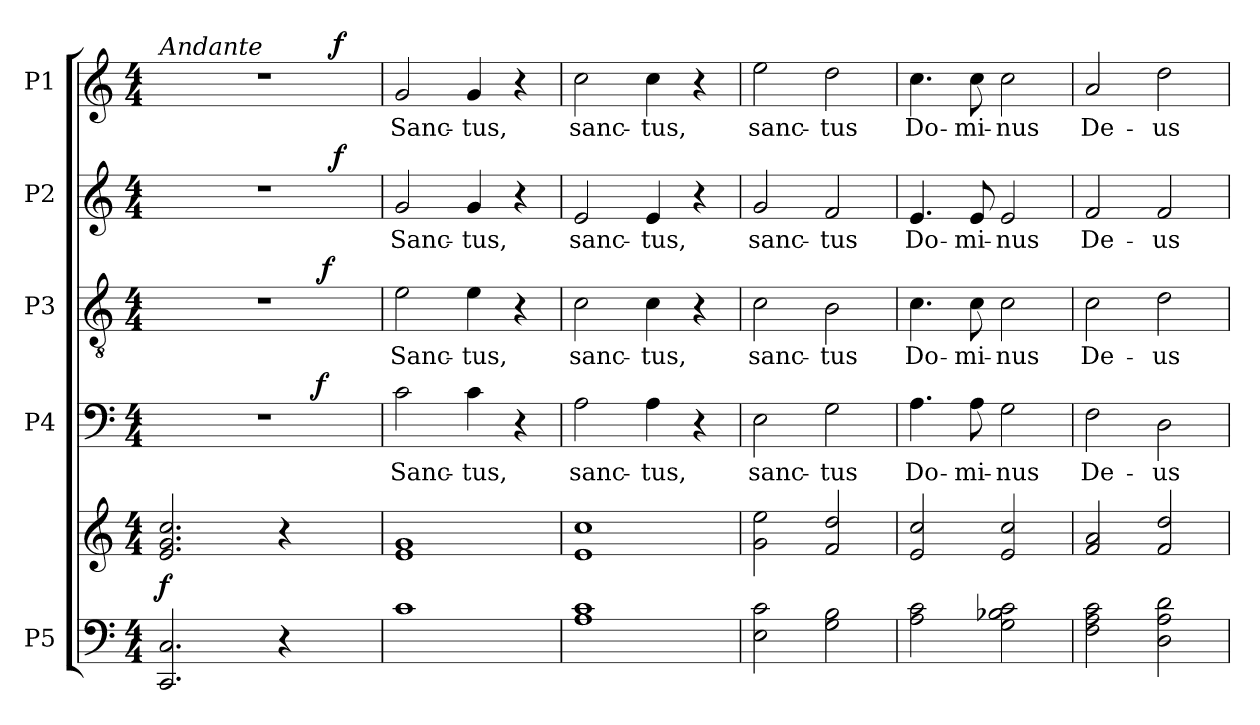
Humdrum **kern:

**kern	**kern	**dynam	**kern	**text	**dynam	**kern	**text	**dynam	**kern	**text	**dynam	**kern	**text	**dynam
*part5	*part5	*part5	*part4	*part4	*part4	*part3	*part3	*part3	*part2	*part2	*part2	*part1	*part1	*part1
*staff6	*staff5	*staff5/6	*staff4	*staff4	*staff4	*staff3	*staff3	*staff3	*staff2	*staff2	*staff2	*staff1	*staff1	*staff1
*I"P5	*	*	*I"P4	*	*	*I"P3	*	*	*I"P2	*	*	*I"P1	*	*
!!LO:PB:g=z
*clefF4	*clefG2	*	*clefF4	*	*	*clefGv2	*	*	*clefG2	*	*	*clefG2	*	*
*	*	*	*	*	*	*ITrd7c12	*	*	*	*	*	*	*	*
*k[]	*k[]	*	*k[]	*	*	*k[]	*	*	*k[]	*	*	*k[]	*	*
*C:	*C:	*	*C:	*	*	*C:	*	*	*C:	*	*	*C:	*	*
*M4/4	*M4/4	*	*M4/4	*	*	*M4/4	*	*	*M4/4	*	*	*M4/4	*	*
=1	=1	=1	=1	=1	=1	=1	=1	=1	=1	=1	=1	=1	=1	=1
*	*	*	*^	*	*	*^	*	*	*^	*	*	*^	*	*
!	!	!	!	!	!	!	!	!	!	!	!	!	!	!	!LO:TX:a:i:t=Andante	!	!	!
2.CCi/ 2.Ci	2.ei/ 2.gi 2.cci	f	1r	2ryy	.	.	1r	2ryy	.	.	1r	2..ryy	.	.	1r	2..ryy	.	.
.	.	.	.	4ryy	.	.	.	4ryy	.	.	.	.	.	.	.	.	.	.
4r	4r	.	.	16ryy	.	.	.	16ryy	.	.	.	.	.	.	.	.	.	.
.	.	.	.	64ryy	.	.	.	32ryy	.	.	.	.	.	.	.	.	.	.
.	.	.	.	128...ryy	.	.	.	.	.	.	.	.	.	.	.	.	.	.
.	.	.	.	8ryy	.	f	.	.	.	.	.	.	.	.	.	.	.	.
.	.	.	.	.	.	.	.	256.ryy	.	.	.	.	.	.	.	.	.	.
.	.	.	.	.	.	.	.	8ryy	.	f	.	.	.	.	.	.	.	.
.	.	.	.	.	.	.	.	.	.	.	.	8ryy	.	f	.	8ryy	.	f
.	.	.	.	32ryy	.	.	.	.	.	.	.	.	.	.	.	.	.	.
.	.	.	.	.	.	.	.	64ryy	.	.	.	.	.	.	.	.	.	.
.	.	.	.	.	.	.	.	128ryy	.	.	.	.	.	.	.	.	.	.
.	.	.	.	.	.	.	.	512ryy	.	.	.	.	.	.	.	.	.	.
.	.	.	.	1024ryy	.	.	.	.	.	.	.	.	.	.	.	.	.	.
*	*	*	*v	*v	*	*	*	*	*	*	*v	*v	*	*	*v	*v	*	*
*	*	*	*	*	*	*v	*v	*	*	*	*	*	*	*	*
=2	=2	=2	=2	=2	=2	=2	=2	=2	=2	=2	=2	=2	=2	=2
*	*	*	*^	*	*	*^	*	*	*^	*	*	*^	*	*
!	!	!	!	!	!LO:LY:b:color=#000000	!	!	!	!	!	!	!	!	!	!	!	!	!
*	*	*	*v	*v	*	*	*	*	*	*	*v	*v	*	*	*v	*v	*	*
*	*	*	*	*	*	*v	*v	*	*	*	*	*	*	*	*
*	*	*	*^	*	*	*^	*	*	*^	*	*	*^	*	*
!	!	!	!	!	!	!	!	!	!LO:LY:b:color=#000000	!	!	!	!	!	!	!	!	!
*	*	*	*v	*v	*	*	*	*	*	*	*v	*v	*	*	*v	*v	*	*
*	*	*	*	*	*	*v	*v	*	*	*	*	*	*	*	*
*	*	*	*^	*	*	*^	*	*	*^	*	*	*^	*	*
!	!	!	!	!	!	!	!	!	!	!	!	!	!LO:LY:b:color=#000000	!	!	!	!	!
*	*	*	*v	*v	*	*	*	*	*	*	*v	*v	*	*	*v	*v	*	*
*	*	*	*	*	*	*v	*v	*	*	*	*	*	*	*	*
*	*	*	*^	*	*	*^	*	*	*^	*	*	*^	*	*
!	!	!	!	!	!	!	!	!	!	!	!	!	!	!	!	!	!LO:LY:b:color=#000000	!
*	*	*	*v	*v	*	*	*	*	*	*	*v	*v	*	*	*v	*v	*	*
*	*	*	*	*	*	*v	*v	*	*	*	*	*	*	*	*
1ci	1ei 1gi	.	2ci\	Sanc-	.	2Ei\	Sanc-	.	2gi/	Sanc-	.	2gi/	Sanc-	.
!	!	!	!	!LO:LY:b:color=#000000	!	!	!	!	!	!	!	!	!	!
!	!	!	!	!	!	!	!LO:LY:b:color=#000000	!	!	!	!	!	!	!
!	!	!	!	!	!	!	!	!	!	!LO:LY:b:color=#000000	!	!	!	!
!	!	!	!	!	!	!	!	!	!	!	!	!	!LO:LY:b:color=#000000	!
.	.	.	4ci\	-tus,	.	4Ei\	-tus,	.	4gi/	-tus,	.	4gi/	-tus,	.
.	.	.	4r	.	.	4r	.	.	4r	.	.	4r	.	.
=3	=3	=3	=3	=3	=3	=3	=3	=3	=3	=3	=3	=3	=3	=3
!	!	!	!	!LO:LY:b:color=#000000	!	!	!	!	!	!	!	!	!	!
!	!	!	!	!	!	!	!LO:LY:b:color=#000000	!	!	!	!	!	!	!
!	!	!	!	!	!	!	!	!	!	!LO:LY:b:color=#000000	!	!	!	!
!	!	!	!	!	!	!	!	!	!	!	!	!	!LO:LY:b:color=#000000	!
1Ai 1ci	1ei 1cci	.	2Ai\	sanc-	.	2Ci\	sanc-	.	2ei/	sanc-	.	2cci\	sanc-	.
!	!	!	!	!LO:LY:b:color=#000000	!	!	!	!	!	!	!	!	!	!
!	!	!	!	!	!	!	!LO:LY:b:color=#000000	!	!	!	!	!	!	!
!	!	!	!	!	!	!	!	!	!	!LO:LY:b:color=#000000	!	!	!	!
!	!	!	!	!	!	!	!	!	!	!	!	!	!LO:LY:b:color=#000000	!
.	.	.	4Ai\	-tus,	.	4Ci\	-tus,	.	4ei/	-tus,	.	4cci\	-tus,	.
.	.	.	4r	.	.	4r	.	.	4r	.	.	4r	.	.
=4	=4	=4	=4	=4	=4	=4	=4	=4	=4	=4	=4	=4	=4	=4
!	!	!	!	!LO:LY:b:color=#000000	!	!	!	!	!	!	!	!	!	!
!	!	!	!	!	!	!	!LO:LY:b:color=#000000	!	!	!	!	!	!	!
!	!	!	!	!	!	!	!	!	!	!LO:LY:b:color=#000000	!	!	!	!
!	!	!	!	!	!	!	!	!	!	!	!	!	!LO:LY:b:color=#000000	!
2Ei\ 2ci	2gi\ 2eei	.	2Ei\	sanc-	.	2Ci\	sanc-	.	2gi/	sanc-	.	2eei\	sanc-	.
!	!	!	!	!LO:LY:b:color=#000000	!	!	!	!	!	!	!	!	!	!
!	!	!	!	!	!	!	!LO:LY:b:color=#000000	!	!	!	!	!	!	!
!	!	!	!	!	!	!	!	!	!	!LO:LY:b:color=#000000	!	!	!	!
!	!	!	!	!	!	!	!	!	!	!	!	!	!LO:LY:b:color=#000000	!
2Gi\ 2Bi	2fi/ 2ddi	.	2Gi\	-tus	.	2BBi\	-tus	.	2fi/	-tus	.	2ddi\	-tus	.
=5	=5	=5	=5	=5	=5	=5	=5	=5	=5	=5	=5	=5	=5	=5
!	!	!	!	!LO:LY:b:color=#000000	!	!	!	!	!	!	!	!	!	!
!	!	!	!	!	!	!	!LO:LY:b:color=#000000	!	!	!	!	!	!	!
!	!	!	!	!	!	!	!	!	!	!LO:LY:b:color=#000000	!	!	!	!
!	!	!	!	!	!	!	!	!	!	!	!	!	!LO:LY:b:color=#000000	!
2Ai\ 2ci	2ei/ 2cci	.	4.Ai\	Do-	.	4.Ci\	Do-	.	4.ei/	Do-	.	4.cci\	Do-	.
!	!	!	!	!LO:LY:b:color=#000000	!	!	!	!	!	!	!	!	!	!
!	!	!	!	!	!	!	!LO:LY:b:color=#000000	!	!	!	!	!	!	!
!	!	!	!	!	!	!	!	!	!	!LO:LY:b:color=#000000	!	!	!	!
!	!	!	!	!	!	!	!	!	!	!	!	!	!LO:LY:b:color=#000000	!
.	.	.	8Ai\	-mi-	.	8Ci\	-mi-	.	8ei/	-mi-	.	8cci\	-mi-	.
!	!	!	!	!LO:LY:b:color=#000000	!	!	!	!	!	!	!	!	!	!
!	!	!	!	!	!	!	!LO:LY:b:color=#000000	!	!	!	!	!	!	!
!	!	!	!	!	!	!	!	!	!	!LO:LY:b:color=#000000	!	!	!	!
!	!	!	!	!	!	!	!	!	!	!	!	!	!LO:LY:b:color=#000000	!
2Gi\ 2B-Xi 2ci	2ei/ 2cci	.	2Gi\	-nus	.	2Ci\	-nus	.	2ei/	-nus	.	2cci\	-nus	.
=6	=6	=6	=6	=6	=6	=6	=6	=6	=6	=6	=6	=6	=6	=6
!	!	!	!	!LO:LY:b:color=#000000	!	!	!	!	!	!	!	!	!	!
!	!	!	!	!	!	!	!LO:LY:b:color=#000000	!	!	!	!	!	!	!
!	!	!	!	!	!	!	!	!	!	!LO:LY:b:color=#000000	!	!	!	!
!	!	!	!	!	!	!	!	!	!	!	!	!	!LO:LY:b:color=#000000	!
2Fi\ 2Ai 2ci	2fi/ 2ai	.	2Fi\	De-	.	2Ci\	De-	.	2fi/	De-	.	2ai/	De-	.
!	!	!	!	!LO:LY:b:color=#000000	!	!	!	!	!	!	!	!	!	!
!	!	!	!	!	!	!	!LO:LY:b:color=#000000	!	!	!	!	!	!	!
!	!	!	!	!	!	!	!	!	!	!LO:LY:b:color=#000000	!	!	!	!
!	!	!	!	!	!	!	!	!	!	!	!	!	!LO:LY:b:color=#000000	!
2Di\ 2Ai 2di	2fi/ 2ddi	.	2Di\	-us	.	2Di\	-us	.	2fi/	-us	.	2ddi\	-us	.
=	=	=	=	=	=	=	=	=	=	=	=	=	=	=
*-	*-	*-	*-	*-	*-	*-	*-	*-	*-	*-	*-	*-	*-	*-
